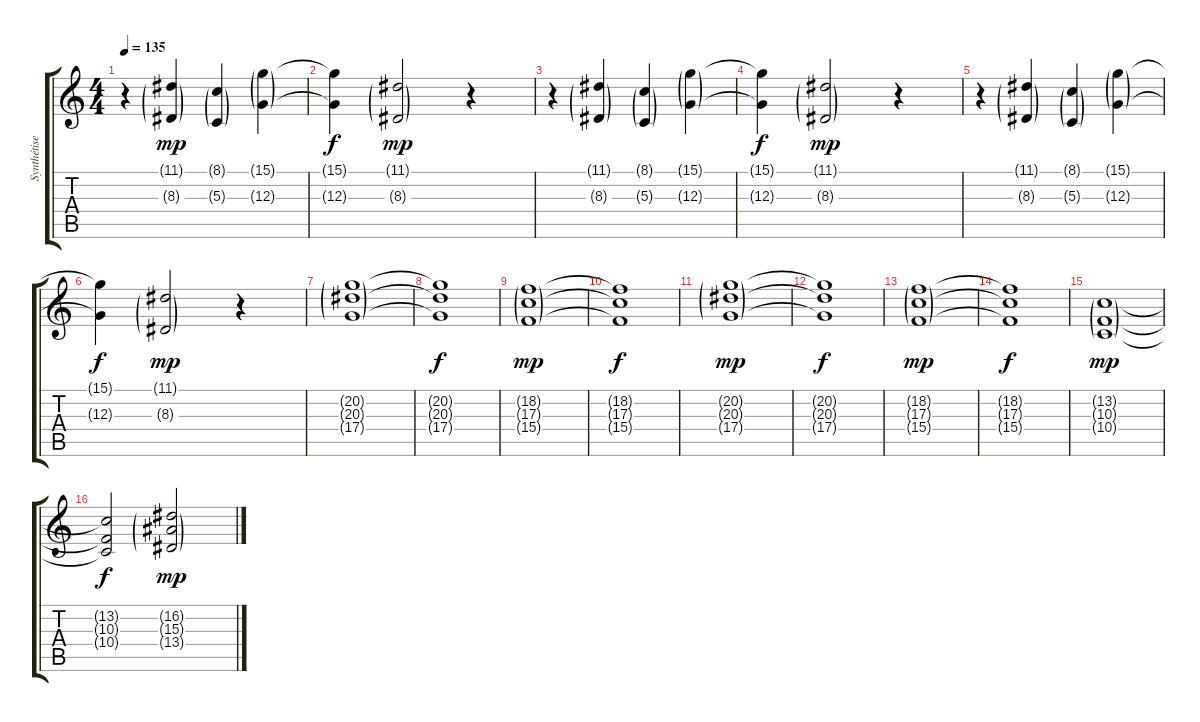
\track ("Synthétiseur" "Synthétise") {instrument stringensemble1}
\staff {score tabs}
\tuning (E4 B3 G3 D3 A2 E2) {hide}
\ts (4 4)
\tempo 135
\clef g2
\ks c
r.4{dy mp} (11.1{g} 8.3{g}).4 (8.1{g} 5.3{g}).4 (15.1{g} 12.3{g}).4 |
(15.1{t} 12.3{t}).4{dy f} (11.1{g} 8.3{g}).2{dy mp} r.4 |
r.4 (11.1{g} 8.3{g}).4 (8.1{g} 5.3{g}).4 (15.1{g} 12.3{g}).4 |
(15.1{t} 12.3{t}).4{dy f} (11.1{g} 8.3{g}).2{dy mp} r.4 |
r.4 (11.1{g} 8.3{g}).4 (8.1{g} 5.3{g}).4 (15.1{g} 12.3{g}).4 |
(15.1{t} 12.3{t}).4{dy f} (11.1{g} 8.3{g}).2{dy mp} r.4 |
(20.2{g} 20.3{g} 17.4{g}).1{balance 16} |
(20.2{t} 20.3{t} 17.4{t}).1{dy f} |
(18.2{g} 17.3{g} 15.4{g}).1{dy mp} |
(18.2{t} 17.3{t} 15.4{t}).1{dy f} |
(20.2{g} 20.3{g} 17.4{g}).1{dy mp} |
(20.2{t} 20.3{t} 17.4{t}).1{dy f} |
(18.2{g} 17.3{g} 15.4{g}).1{dy mp} |
(18.2{t} 17.3{t} 15.4{t}).1{dy f} |
(13.2{g} 10.3{g} 10.4{g}).1{dy mp} |
(13.2{t} 10.3{t} 10.4{t}).2{dy f} (16.2{g} 15.3{g} 13.4{g}).2{dy mp}
